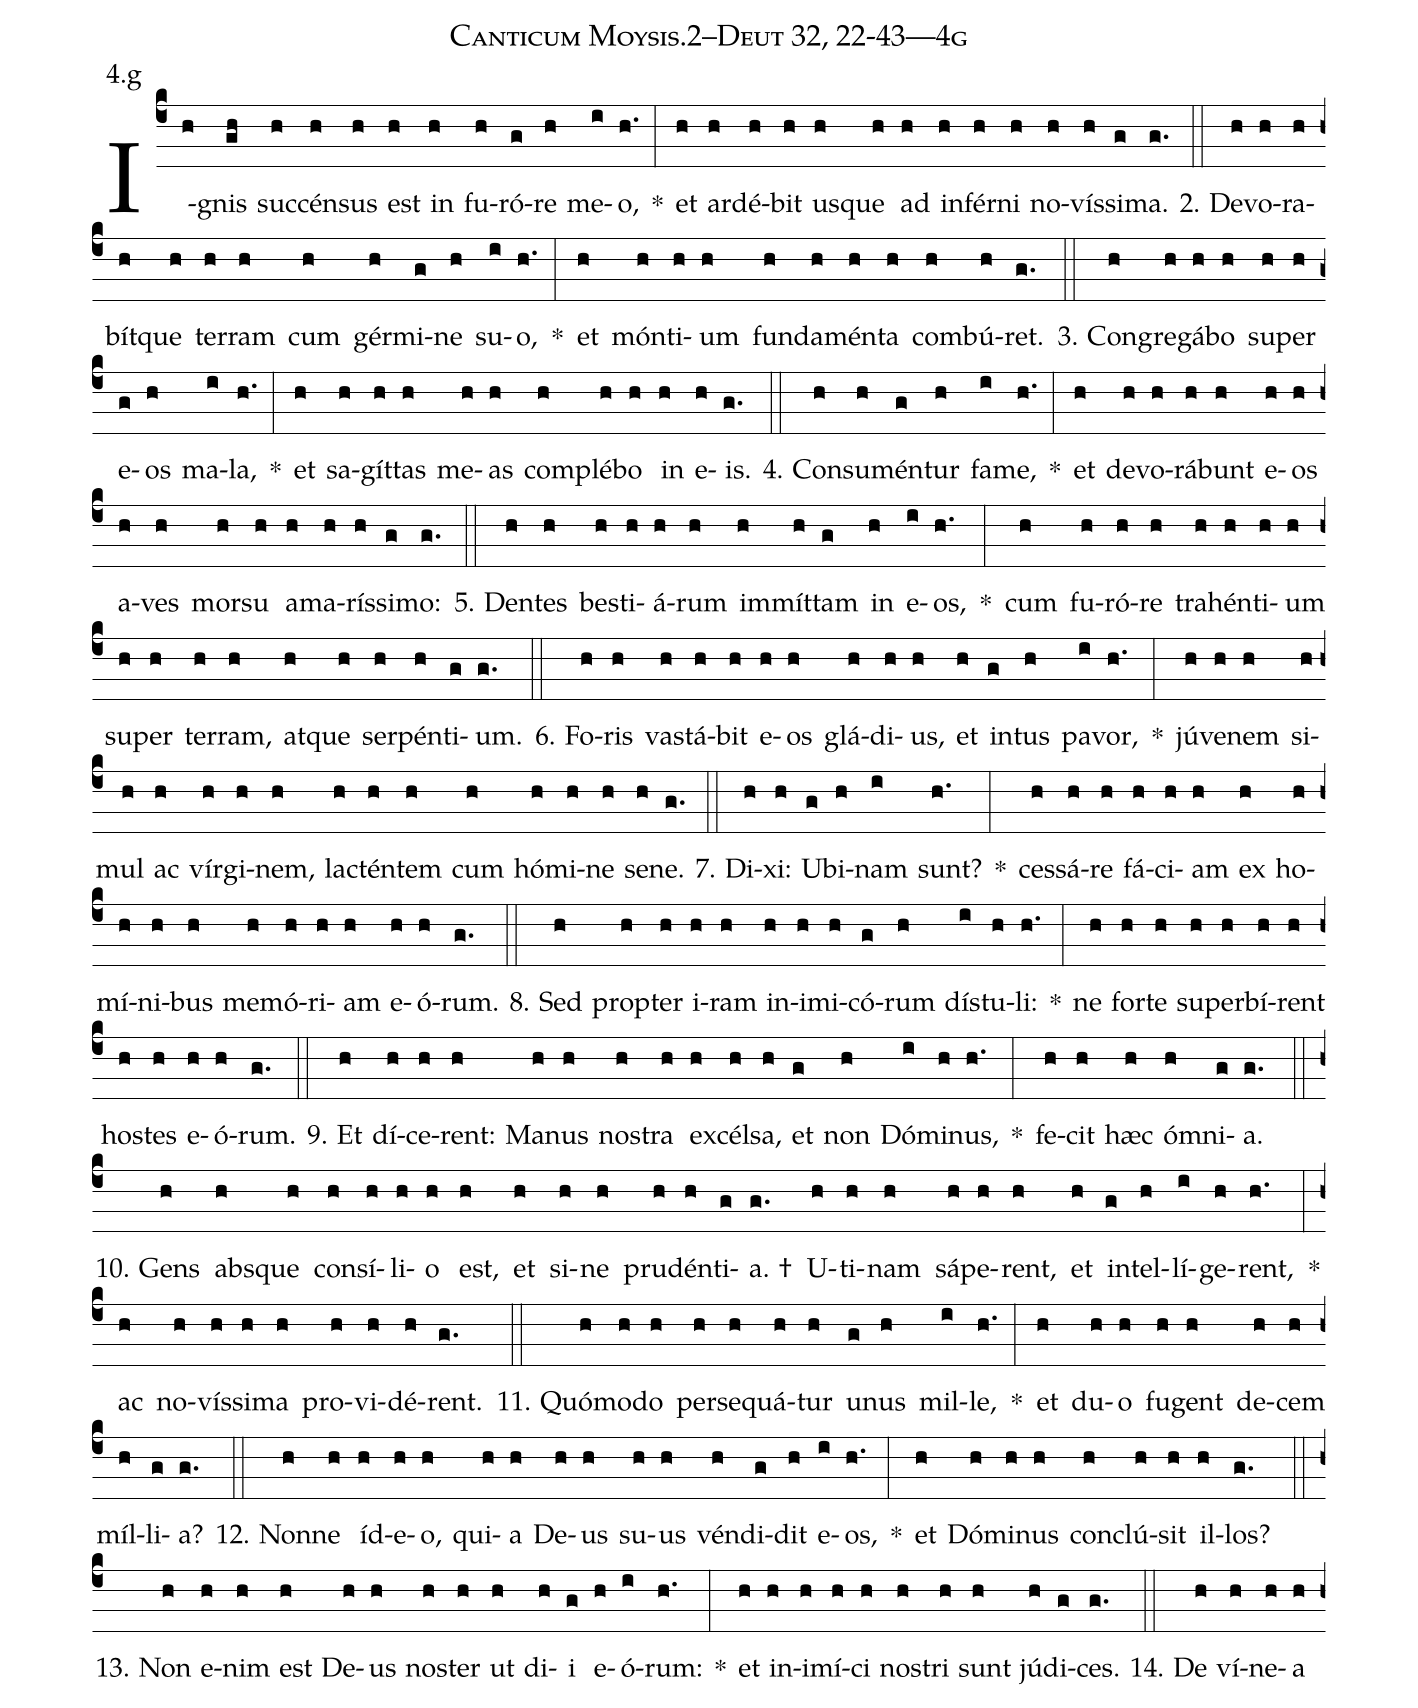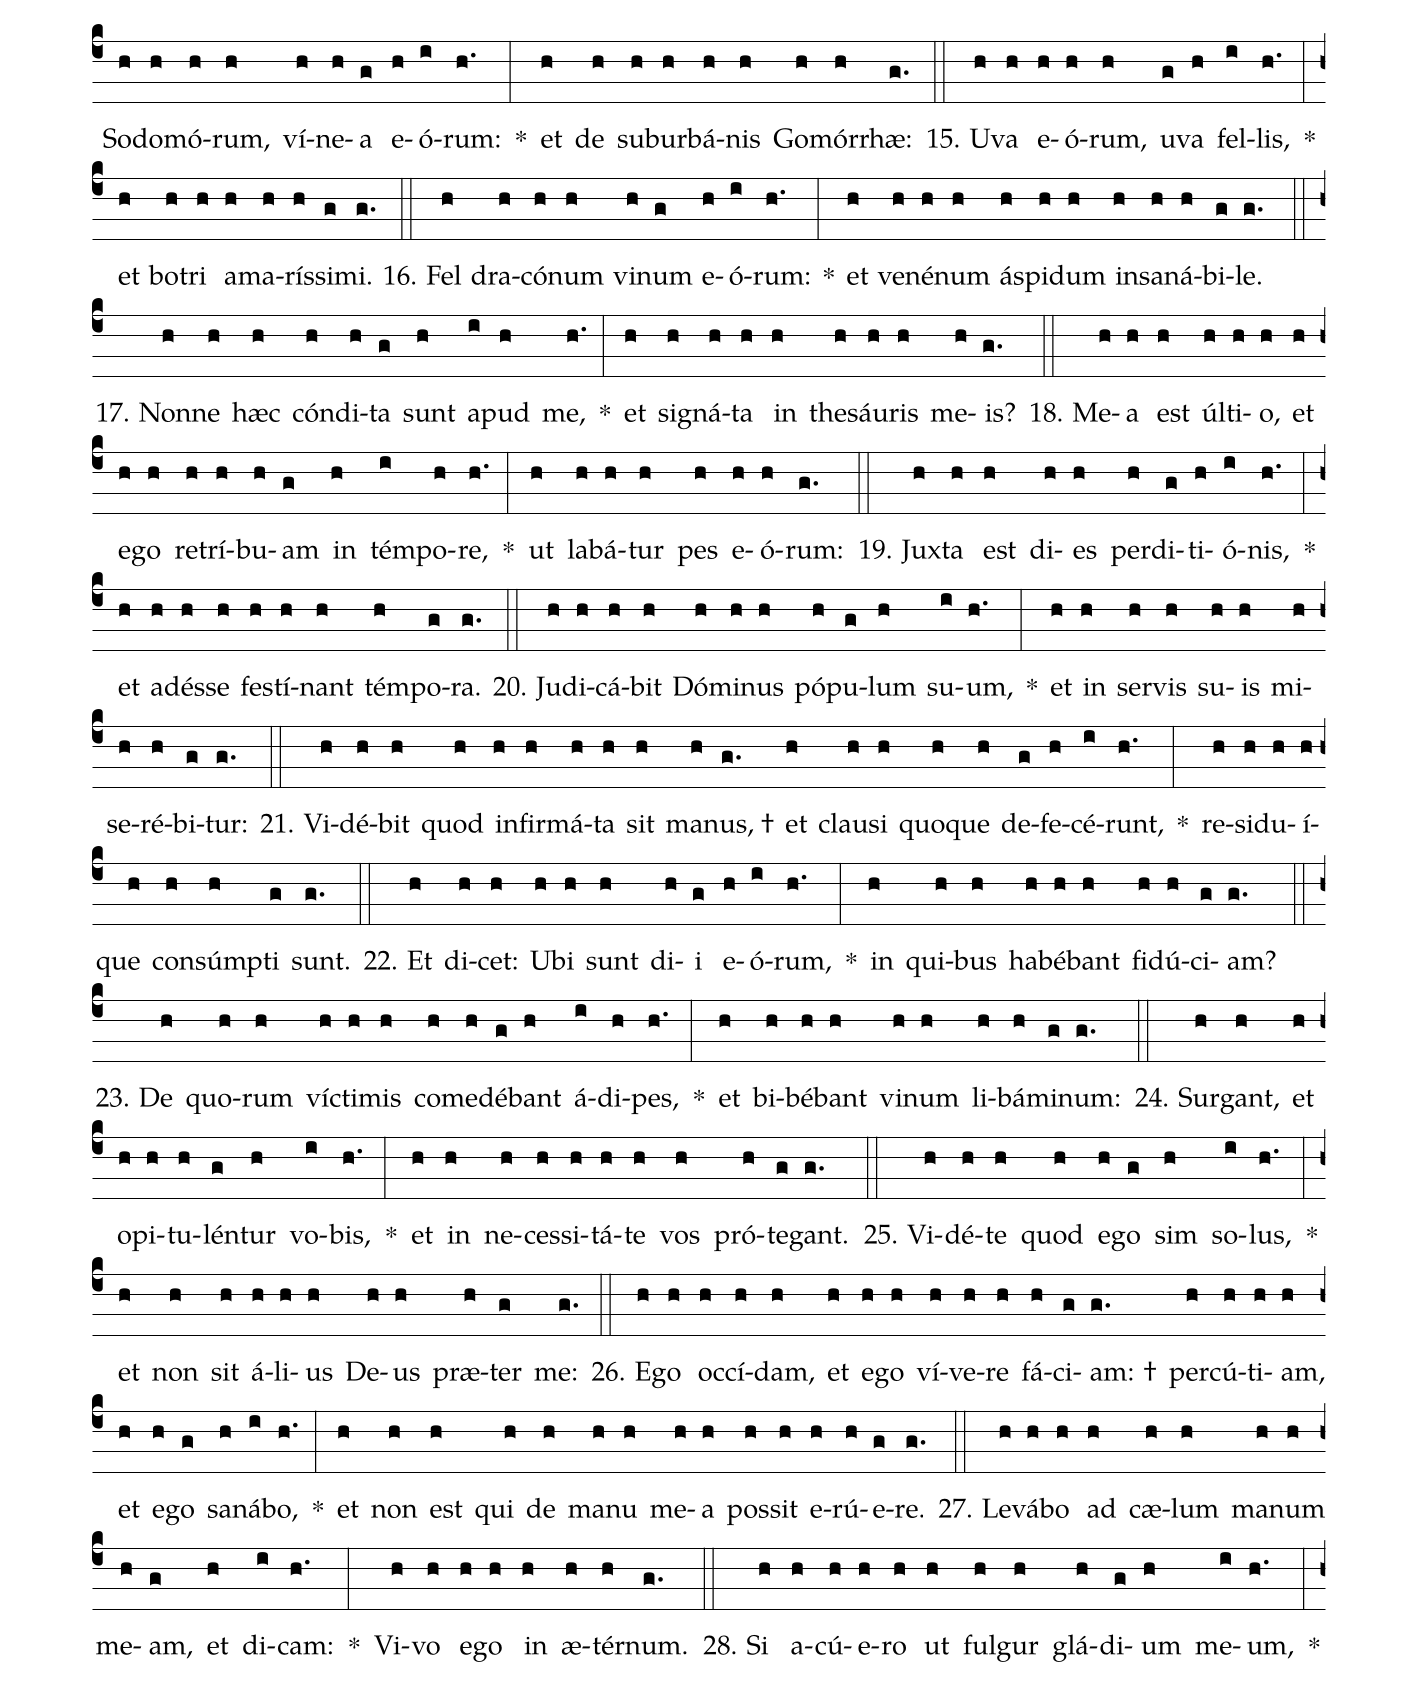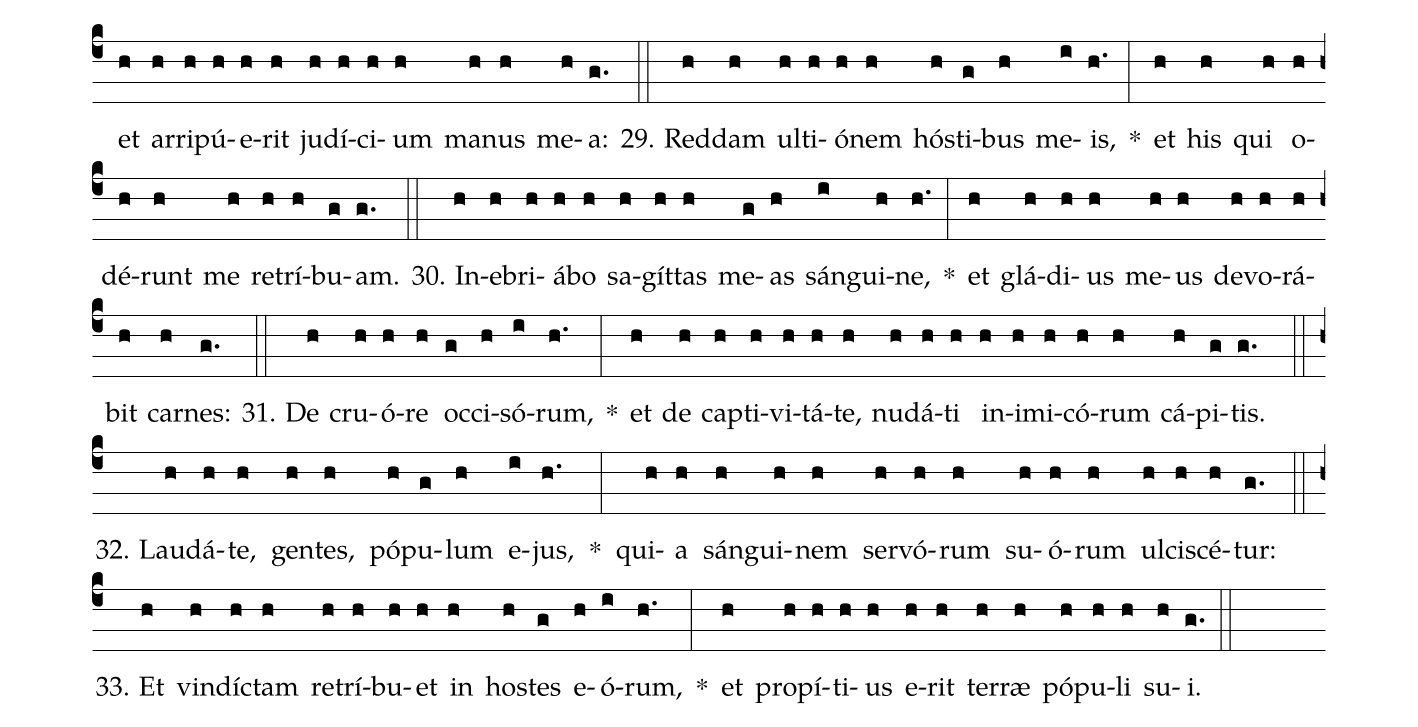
name: Canticum Moysis.2--Deut 32, 22-43---4g;
annotation: 4.g;
%%
(c4)I(h)gnis(gh) suc(h)cén(h)sus(h) est(h) in(h) fu(h)ró(g)re(h) me(i)o,(h.) *(:) et(h) ar(h)dé(h)bit(h) us(h)que(h) ad(h) in(h)fér(h)ni(h) no(h)vís(h)si(g)ma.(g.) (::)
2. De(h)vo(h)ra(h)bít(h)que(h) ter(h)ram(h) cum(h) gér(h)mi(g)ne(h) su(i)o,(h.) *(:) et(h) món(h)ti(h)um(h) fun(h)da(h)mén(h)ta(h) com(h)bú(h)ret.(g.) (::)
3. Con(h)gre(h)gá(h)bo(h) su(h)per(h) e(g)os(h) ma(i)la,(h.) *(:) et(h) sa(h)gít(h)tas(h) me(h)as(h) com(h)plé(h)bo(h) in(h) e(h)is.(g.) (::)
4. Con(h)su(h)mén(g)tur(h) fa(i)me,(h.) *(:) et(h) de(h)vo(h)rá(h)bunt(h) e(h)os(h) a(h)ves(h) mor(h)su(h) a(h)ma(h)rís(h)si(g)mo:(g.) (::)
5. Den(h)tes(h) bes(h)ti(h)á(h)rum(h) im(h)mít(h)tam(g) in(h) e(i)os,(h.) *(:) cum(h) fu(h)ró(h)re(h) tra(h)hén(h)ti(h)um(h) su(h)per(h) ter(h)ram,(h) at(h)que(h) ser(h)pén(h)ti(g)um.(g.) (::)
6. Fo(h)ris(h) vas(h)tá(h)bit(h) e(h)os(h) glá(h)di(h)us,(h) et(h) in(g)tus(h) pa(i)vor,(h.) *(:) jú(h)ve(h)nem(h) si(h)mul(h) ac(h) vír(h)gi(h)nem,(h) lac(h)tén(h)tem(h) cum(h) hó(h)mi(h)ne(h) se(h)ne.(g.) (::)
7. Di(h)xi:(h) U(g)bi(h)nam(i) sunt?(h.) *(:) ces(h)sá(h)re(h) fá(h)ci(h)am(h) ex(h) ho(h)mí(h)ni(h)bus(h) me(h)mó(h)ri(h)am(h) e(h)ó(h)rum.(g.) (::)
8. Sed(h) prop(h)ter(h) i(h)ram(h) in(h)i(h)mi(h)có(g)rum(h) dís(i)tu(h)li:(h.) *(:) ne(h) for(h)te(h) su(h)per(h)bí(h)rent(h) hos(h)tes(h) e(h)ó(h)rum.(g.) (::)
9. Et(h) dí(h)ce(h)rent:(h) Ma(h)nus(h) nos(h)tra(h) ex(h)cél(h)sa,(h) et(g) non(h) Dó(i)mi(h)nus,(h.) *(:) fe(h)cit(h) hæc(h) óm(h)ni(g)a.(g.) (::)
10. Gens(h) abs(h)que(h) con(h)sí(h)li(h)o(h) est,(h) et(h) si(h)ne(h) pru(h)dén(h)ti(g)a. †(g.) U(h)ti(h)nam(h) sá(h)pe(h)rent,(h) et(h) in(g)tel(h)lí(i)ge(h)rent,(h.) *(:) ac(h) no(h)vís(h)si(h)ma(h) pro(h)vi(h)dé(h)rent.(g.) (::)
11. Quó(h)mo(h)do(h) per(h)se(h)quá(h)tur(h) u(g)nus(h) mil(i)le,(h.) *(:) et(h) du(h)o(h) fu(h)gent(h) de(h)cem(h) míl(h)li(g)a?(g.) (::)
12. Non(h)ne(h) íd(h)e(h)o,(h) qui(h)a(h) De(h)us(h) su(h)us(h) vén(h)di(g)dit(h) e(i)os,(h.) *(:) et(h) Dó(h)mi(h)nus(h) con(h)clú(h)sit(h) il(h)los?(g.) (::)
13. Non(h) e(h)nim(h) est(h) De(h)us(h) nos(h)ter(h) ut(h) di(h)i(g) e(h)ó(i)rum:(h.) *(:) et(h) in(h)i(h)mí(h)ci(h) nos(h)tri(h) sunt(h) jú(h)di(g)ces.(g.) (::)
14. De(h) ví(h)ne(h)a(h) So(h)do(h)mó(h)rum,(h) ví(h)ne(h)a(g) e(h)ó(i)rum:(h.) *(:) et(h) de(h) sub(h)ur(h)bá(h)nis(h) Go(h)mór(h)rhæ:(g.) (::)
15. U(h)va(h) e(h)ó(h)rum,(h) u(g)va(h) fel(i)lis,(h.) *(:) et(h) bo(h)tri(h) a(h)ma(h)rís(h)si(g)mi.(g.) (::)
16. Fel(h) dra(h)có(h)num(h) vi(h)num(g) e(h)ó(i)rum:(h.) *(:) et(h) ve(h)né(h)num(h) ás(h)pi(h)dum(h) in(h)sa(h)ná(h)bi(g)le.(g.) (::)
17. Non(h)ne(h) hæc(h) cón(h)di(h)ta(g) sunt(h) a(i)pud(h) me,(h.) *(:) et(h) si(h)gná(h)ta(h) in(h) the(h)sáu(h)ris(h) me(h)is?(g.) (::)
18. Me(h)a(h) est(h) úl(h)ti(h)o,(h) et(h) e(h)go(h) re(h)trí(h)bu(h)am(g) in(h) tém(i)po(h)re,(h.) *(:) ut(h) la(h)bá(h)tur(h) pes(h) e(h)ó(h)rum:(g.) (::)
19. Jux(h)ta(h) est(h) di(h)es(h) per(h)di(g)ti(h)ó(i)nis,(h.) *(:) et(h) ad(h)és(h)se(h) fes(h)tí(h)nant(h) tém(h)po(g)ra.(g.) (::)
20. Ju(h)di(h)cá(h)bit(h) Dó(h)mi(h)nus(h) pó(h)pu(g)lum(h) su(i)um,(h.) *(:) et(h) in(h) ser(h)vis(h) su(h)is(h) mi(h)se(h)ré(h)bi(g)tur:(g.) (::)
21. Vi(h)dé(h)bit(h) quod(h) in(h)fir(h)má(h)ta(h) sit(h) ma(h)nus, †(g.) et(h) clau(h)si(h) quo(h)que(h) de(g)fe(h)cé(i)runt,(h.) *(:) re(h)si(h)du(h)í(h)que(h) con(h)súmp(h)ti(g) sunt.(g.) (::)
22. Et(h) di(h)cet:(h) U(h)bi(h) sunt(h) di(h)i(g) e(h)ó(i)rum,(h.) *(:) in(h) qui(h)bus(h) ha(h)bé(h)bant(h) fi(h)dú(h)ci(g)am?(g.) (::)
23. De(h) quo(h)rum(h) víc(h)ti(h)mis(h) com(h)e(h)dé(g)bant(h) á(i)di(h)pes,(h.) *(:) et(h) bi(h)bé(h)bant(h) vi(h)num(h) li(h)bá(h)mi(g)num:(g.) (::)
24. Sur(h)gant,(h) et(h) o(h)pi(h)tu(h)lén(g)tur(h) vo(i)bis,(h.) *(:) et(h) in(h) ne(h)ces(h)si(h)tá(h)te(h) vos(h) pró(h)te(g)gant.(g.) (::)
25. Vi(h)dé(h)te(h) quod(h) e(h)go(g) sim(h) so(i)lus,(h.) *(:) et(h) non(h) sit(h) á(h)li(h)us(h) De(h)us(h) præ(h)ter(g) me:(g.) (::)
26. E(h)go(h) oc(h)cí(h)dam,(h) et(h) e(h)go(h) ví(h)ve(h)re(h) fá(h)ci(g)am: †(g.) per(h)cú(h)ti(h)am,(h) et(h) e(h)go(g) sa(h)ná(i)bo,(h.) *(:) et(h) non(h) est(h) qui(h) de(h) ma(h)nu(h) me(h)a(h) pos(h)sit(h) e(h)rú(h)e(g)re.(g.) (::)
27. Le(h)vá(h)bo(h) ad(h) cæ(h)lum(h) ma(h)num(h) me(h)am,(g) et(h) di(i)cam:(h.) *(:) Vi(h)vo(h) e(h)go(h) in(h) æ(h)tér(h)num.(g.) (::)
28. Si(h) a(h)cú(h)e(h)ro(h) ut(h) ful(h)gur(h) glá(h)di(g)um(h) me(i)um,(h.) *(:) et(h) ar(h)ri(h)pú(h)e(h)rit(h) ju(h)dí(h)ci(h)um(h) ma(h)nus(h) me(h)a:(g.) (::)
29. Red(h)dam(h) ul(h)ti(h)ó(h)nem(h) hós(h)ti(g)bus(h) me(i)is,(h.) *(:) et(h) his(h) qui(h) o(h)dé(h)runt(h) me(h) re(h)trí(h)bu(g)am.(g.) (::)
30. In(h)e(h)bri(h)á(h)bo(h) sa(h)gít(h)tas(h) me(g)as(h) sán(i)gui(h)ne,(h.) *(:) et(h) glá(h)di(h)us(h) me(h)us(h) de(h)vo(h)rá(h)bit(h) car(h)nes:(g.) (::)
31. De(h) cru(h)ó(h)re(h) oc(g)ci(h)só(i)rum,(h.) *(:) et(h) de(h) cap(h)ti(h)vi(h)tá(h)te,(h) nu(h)dá(h)ti(h) in(h)i(h)mi(h)có(h)rum(h) cá(h)pi(g)tis.(g.) (::)
32. Lau(h)dá(h)te,(h) gen(h)tes,(h) pó(h)pu(g)lum(h) e(i)jus,(h.) *(:) qui(h)a(h) sán(h)gui(h)nem(h) ser(h)vó(h)rum(h) su(h)ó(h)rum(h) ul(h)ci(h)scé(h)tur:(g.) (::)
33. Et(h) vin(h)díc(h)tam(h) re(h)trí(h)bu(h)et(h) in(h) hos(h)tes(g) e(h)ó(i)rum,(h.) *(:) et(h) pro(h)pí(h)ti(h)us(h) e(h)rit(h) ter(h)ræ(h) pó(h)pu(h)li(h) su(h)i.(g.) (::)
